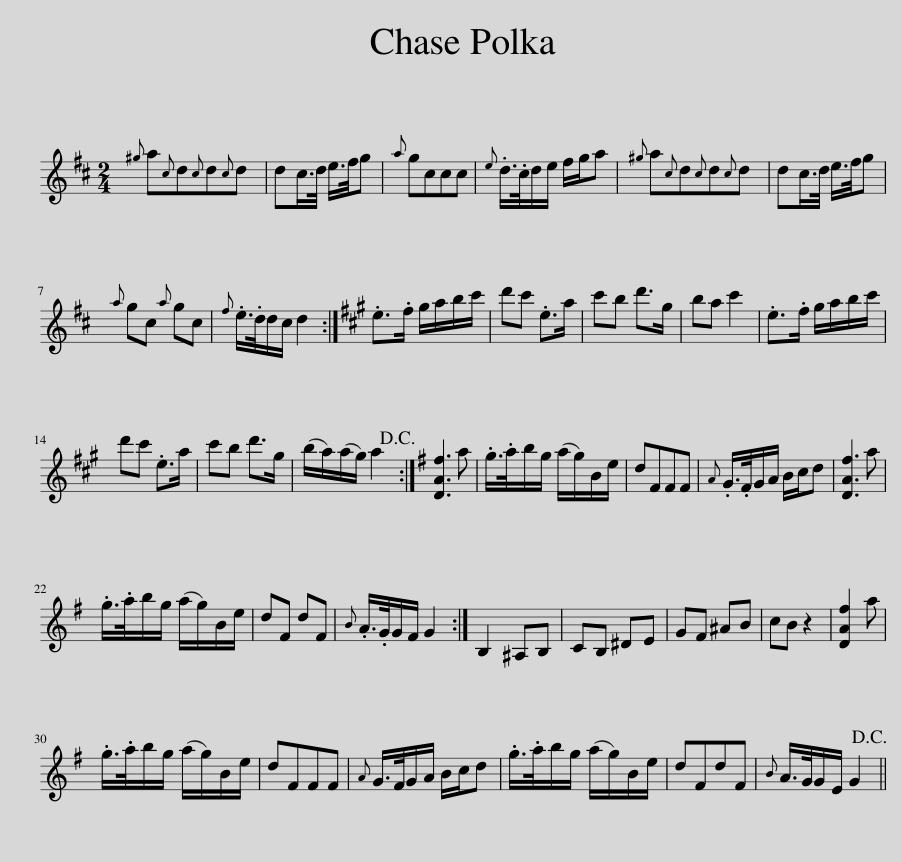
X:1
L:1/8
M:2/4
I:linebreak $
K:D
V:1 treble
V:1
{^g} a{c}d{c}d{c}d | dc/>d/ e/>f/g |{a} gccc |{e} .d/>.c/d/e/ f/g/a |{^g} a{c}d{c}d{c}d | %5
 dc/>d/ e/>f/g |${a} gc{a} gc |{f} .e/>.d/d/c/ d2 :|[K:A] .e>.f g/a/b/c'/ | d'c' .e>a | %10
 c'b d'>g | ba c'2 | .e>.f g/a/b/c'/ |$ d'c' .e>a | c'b d'>g | %15
 (b/a/)(a/g/) a2!D.C.! :|[K:G] [DAf]3 a | .g/>.a/b/g/ (a/g/)B/e/ | dFFF |{A} .G/>.F/G/A/ B/c/d | %20
 [DAf]3 a |$ .g/>.a/b/g/ (a/g/)B/e/ | dF dF |{B} .A/>.G/G/F/ G2 :| B,2 ^A,B, | %25
 CB, ^DE | GF ^AB | cB z2 | [DAf]2 a |$ .g/>.a/b/g/ (a/g/)B/e/ | %30
 dFFF |{A} G/>F/G/A/ B/c/d | .g/>.a/b/g/ (a/g/)B/e/ | dFdF |{B} A/>G/G/E/ G2!D.C.! || %35
